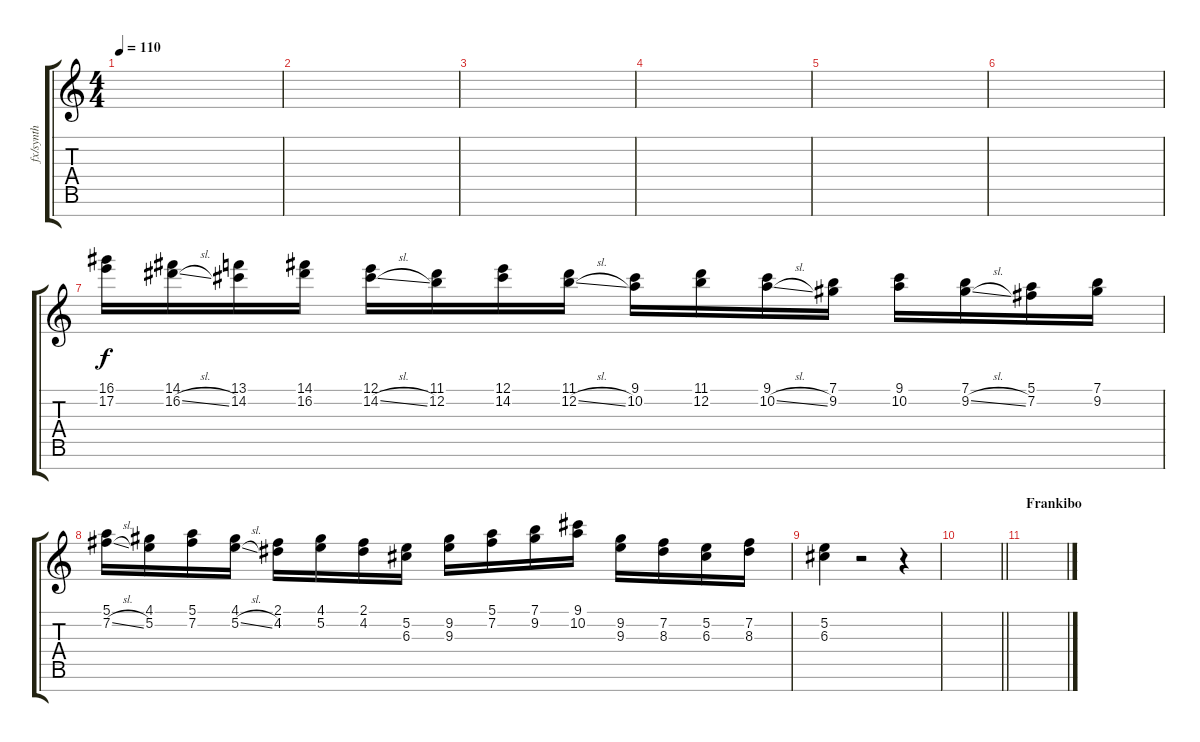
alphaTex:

\track ("fx/synth" "fx/synth") {instrument acousticguitarsteel}
\staff {score tabs}
\tuning (E4 B3 G3 D3 A2 E2 B1) {hide}
\ts (4 4)
\tempo 110
\clef g2
\ks c
|
|
|
|
|
|
(16.1 17.2).16{volume 12 instrument overdrivenguitar} (14.1 16.2{sl}).16 (13.1 14.2).16 (14.1 16.2).16 (12.1 14.2{sl}).16 (11.1 12.2).16 (12.1 14.2).16 (11.1 12.2{sl}).16 (9.1 10.2).16 (11.1 12.2).16 (9.1 10.2{sl}).16 (7.1 9.2).16 (9.1 10.2).16 (7.1 9.2{sl}).16 (5.1 7.2).16 (7.1 9.2).16 |
(5.1 7.2{sl}).16 (4.1 5.2).16 (5.1 7.2).16 (4.1 5.2{sl}).16 (2.1 4.2).16 (4.1 5.2).16 (2.1 4.2).16 (5.2 6.3).16 (9.2 9.3).16 (5.1 7.2).16 (7.1 9.2).16 (9.1 10.2).16 (9.2 9.3).16 (7.2 8.3).16 (5.2 6.3).16 (7.2 8.3).16 |
(5.2 6.3).4 r.2 r.4 |
\barLineRight lightlight
|
\section ("" "Frankibo")
